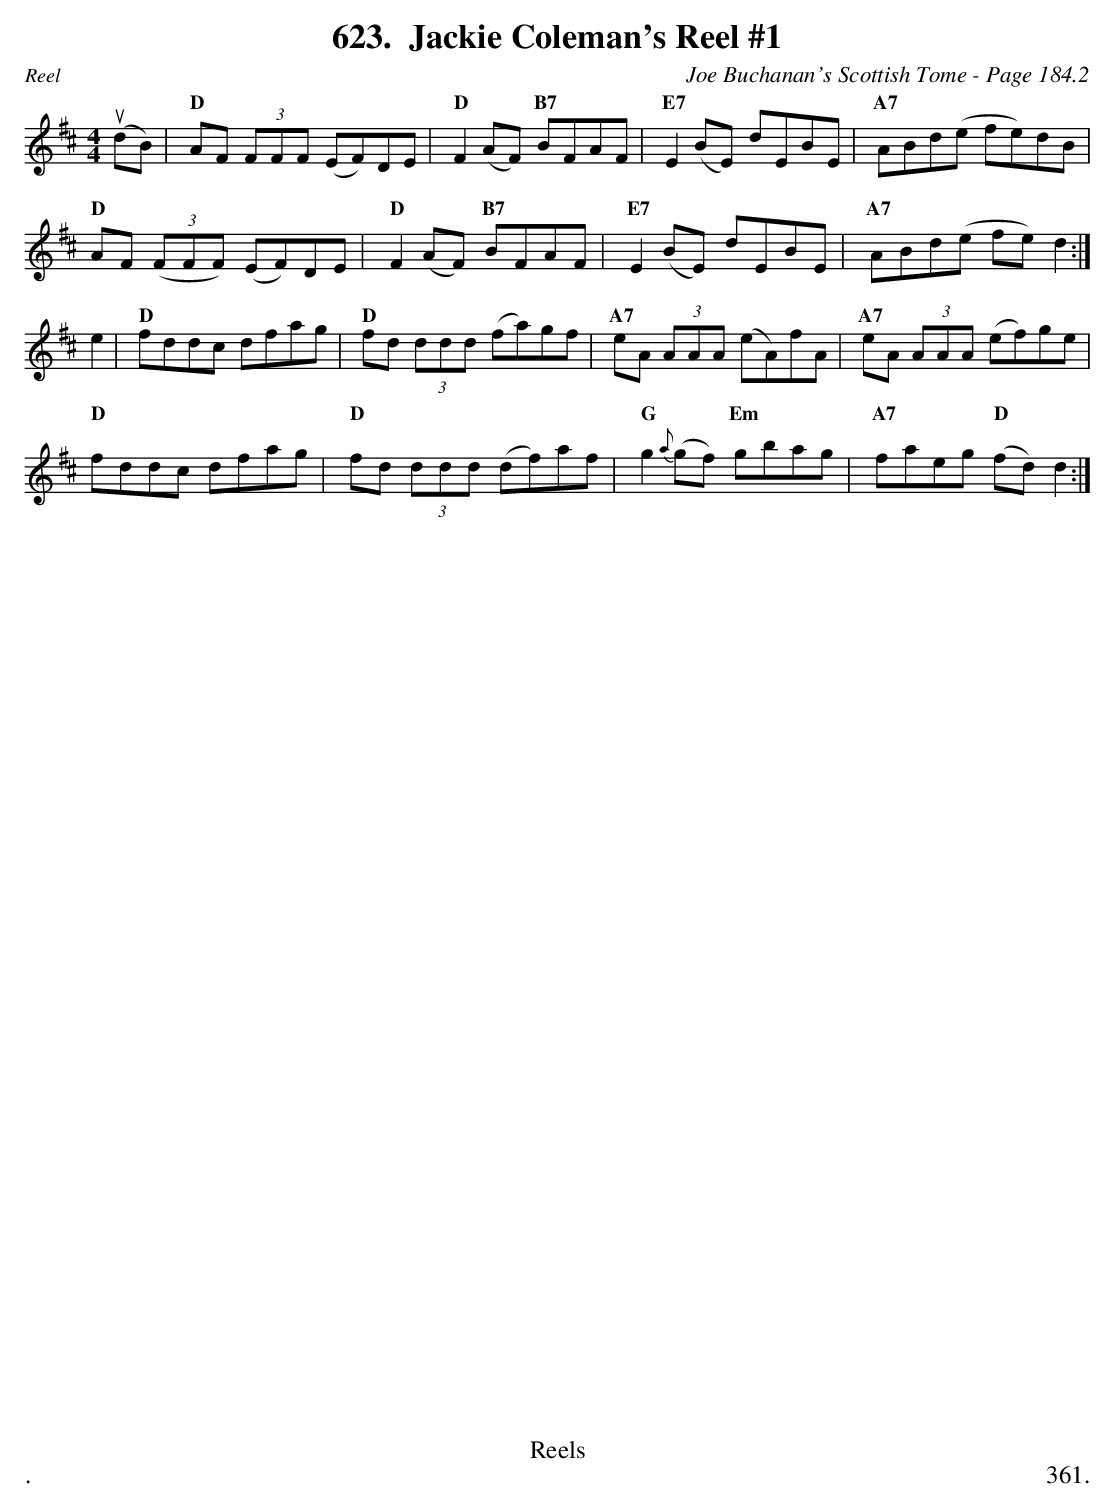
X:1
T:Jackie Coleman's Reel #1
C:Joe Buchanan's Scottish Tome - Page 184.2
L:1/8
M:4/4
K:D
(udB) | "D"AF (3FFF (EF)DE | "D"F2 (AF) "B7"BFAF | "E7"E2 (BE) dEBE | "A7"ABd(e fe)dB |
"D"AF ((3FFF) (EF)DE | "D"F2 (AF) "B7"BFAF | "E7"E2 (BE) dEBE | "A7"ABd(e fe) d2 :|
e2 | "D"fddc dfag | "D"fd (3ddd (fa)gf | "A7"eA (3AAA (eA)fA | "A7"eA (3AAA (ef)ge |
"D"fddc dfag | "D"fd (3ddd (df)af | "G"g2 {a}(gf) "Em"gbag | "A7"faeg "D"(fd) d2 :|
